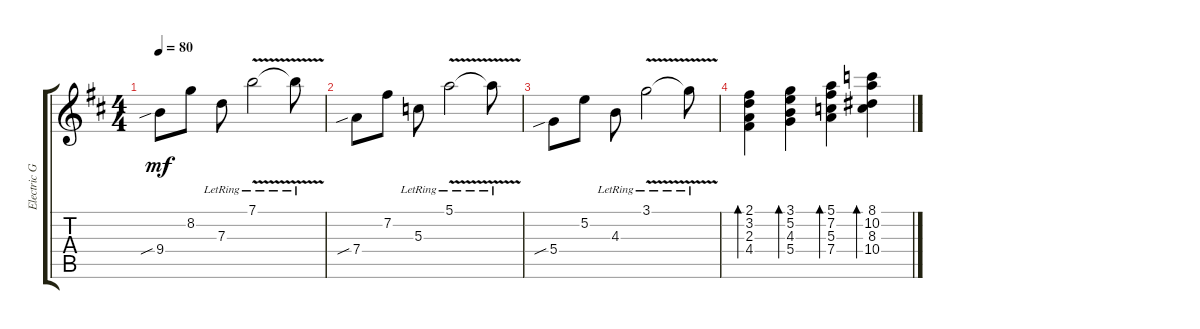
\track ("Electric Guitar" "Electric G") {instrument electricguitarclean}
\staff {score tabs}
\tuning (E4 B3 G3 D3 A2 E2) {hide}
\ts (4 4)
\tempo 80
\clef g2
\ks d
9.4{sib}.8{dy mf instrument electricguitarclean} 8.2.8 7.3{lr}.8 7.1{v lr}.2 7.1{lr t}.8 |
7.4{sib}.8 7.2.8 5.3{lr}.8 5.1{v lr}.2 5.1{lr t}.8 |
5.4{sib}.8 5.2.8 4.3{lr}.8 3.1{v lr}.2 3.1{lr t}.8 |
(2.1 3.2 2.3 4.4).4{bd 60} (3.1 5.2 4.3 5.4).4{bd 60} (5.1 7.2 5.3 7.4).4{bd 60} (8.1 10.2 8.3 10.4).4{bd 60}
